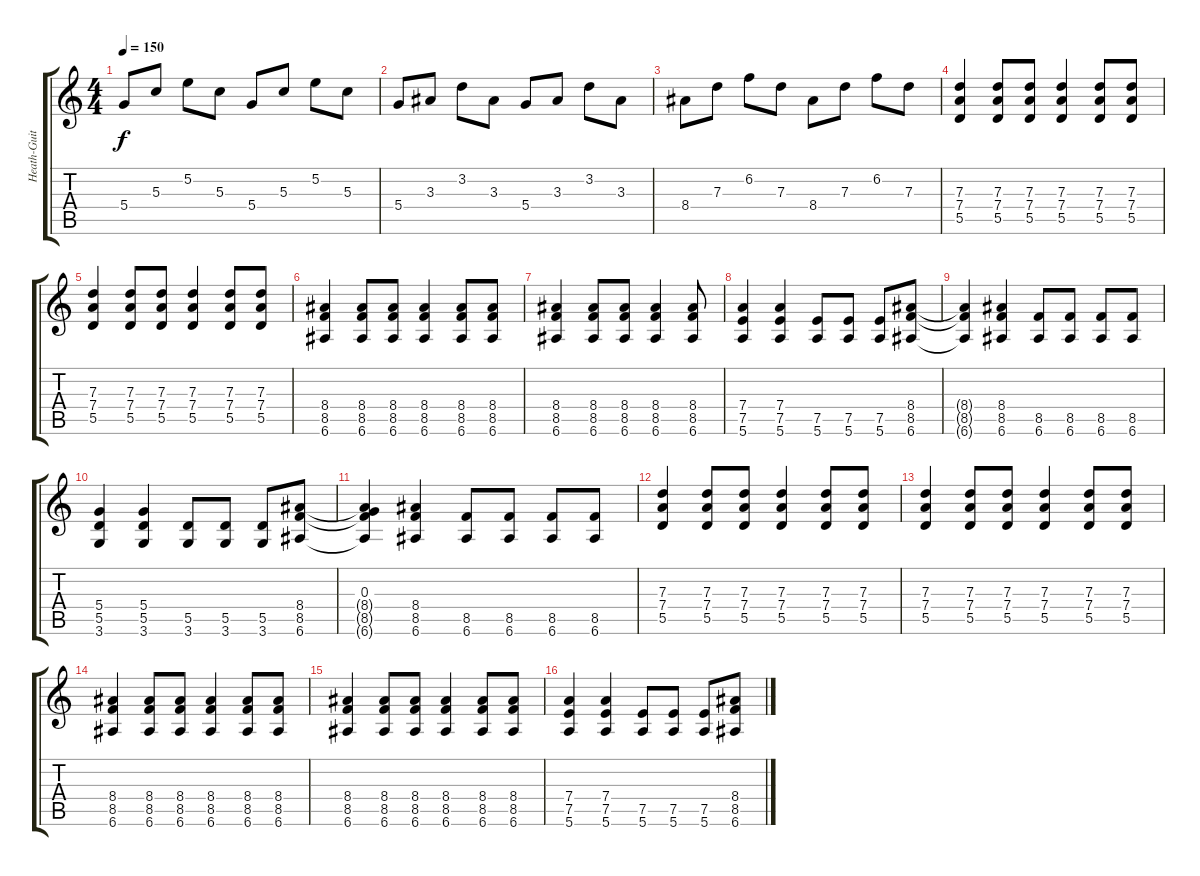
\track ("Heath-Guitar2" "Heath-Guit") {instrument overdrivenguitar}
\staff {score tabs}
\tuning (E4 B3 G3 D3 A2 E2) {hide}
\ts (4 4)
\tempo 150
\clef g2
\ks c
5.4.8{dy f} 5.3.8 5.2.8 5.3.8 5.4.8 5.3.8 5.2.8 5.3.8 |
5.4.8 3.3.8 3.2.8 3.3.8 5.4.8 3.3.8 3.2.8 3.3.8 |
8.4.8 7.3.8 6.2.8 7.3.8 8.4.8 7.3.8 6.2.8 7.3.8 |
(7.3 7.4 5.5).4 (7.3 7.4 5.5).8 (7.3 7.4 5.5).8 (7.3 7.4 5.5).4 (7.3 7.4 5.5).8 (7.3 7.4 5.5).8 |
(7.3 7.4 5.5).4 (7.3 7.4 5.5).8 (7.3 7.4 5.5).8 (7.3 7.4 5.5).4 (7.3 7.4 5.5).8 (7.3 7.4 5.5).8 |
(8.4 8.5 6.6).4 (8.4 8.5 6.6).8 (8.4 8.5 6.6).8 (8.4 8.5 6.6).4 (8.4 8.5 6.6).8 (8.4 8.5 6.6).8 |
(8.4 8.5 6.6).4 (8.4 8.5 6.6).8 (8.4 8.5 6.6).8 (8.4 8.5 6.6).4 (8.4 8.5 6.6).8 |
(7.4 7.5 5.6).4 (7.4 7.5 5.6).4 (7.5 5.6).8 (7.5 5.6).8 (7.5 5.6).8 (8.4 8.5 6.6).8 |
(8.4{t} 8.5{t} 6.6{t}).4 (8.4 8.5 6.6).4 (8.5 6.6).8 (8.5 6.6).8 (8.5 6.6).8 (8.5 6.6).8 |
(5.4 5.5 3.6).4 (5.4 5.5 3.6).4 (5.5 3.6).8 (5.5 3.6).8 (5.5 3.6).8 (8.4 8.5 6.6).8 |
(0.3 8.4{t} 8.5{t} 6.6{t}).4 (8.4 8.5 6.6).4 (8.5 6.6).8 (8.5 6.6).8 (8.5 6.6).8 (8.5 6.6).8 |
(7.3 7.4 5.5).4 (7.3 7.4 5.5).8 (7.3 7.4 5.5).8 (7.3 7.4 5.5).4 (7.3 7.4 5.5).8 (7.3 7.4 5.5).8 |
(7.3 7.4 5.5).4 (7.3 7.4 5.5).8 (7.3 7.4 5.5).8 (7.3 7.4 5.5).4 (7.3 7.4 5.5).8 (7.3 7.4 5.5).8 |
(8.4 8.5 6.6).4 (8.4 8.5 6.6).8 (8.4 8.5 6.6).8 (8.4 8.5 6.6).4 (8.4 8.5 6.6).8 (8.4 8.5 6.6).8 |
(8.4 8.5 6.6).4 (8.4 8.5 6.6).8 (8.4 8.5 6.6).8 (8.4 8.5 6.6).4 (8.4 8.5 6.6).8 (8.4 8.5 6.6).8 |
(7.4 7.5 5.6).4 (7.4 7.5 5.6).4 (7.5 5.6).8 (7.5 5.6).8 (7.5 5.6).8 (8.4 8.5 6.6).8
